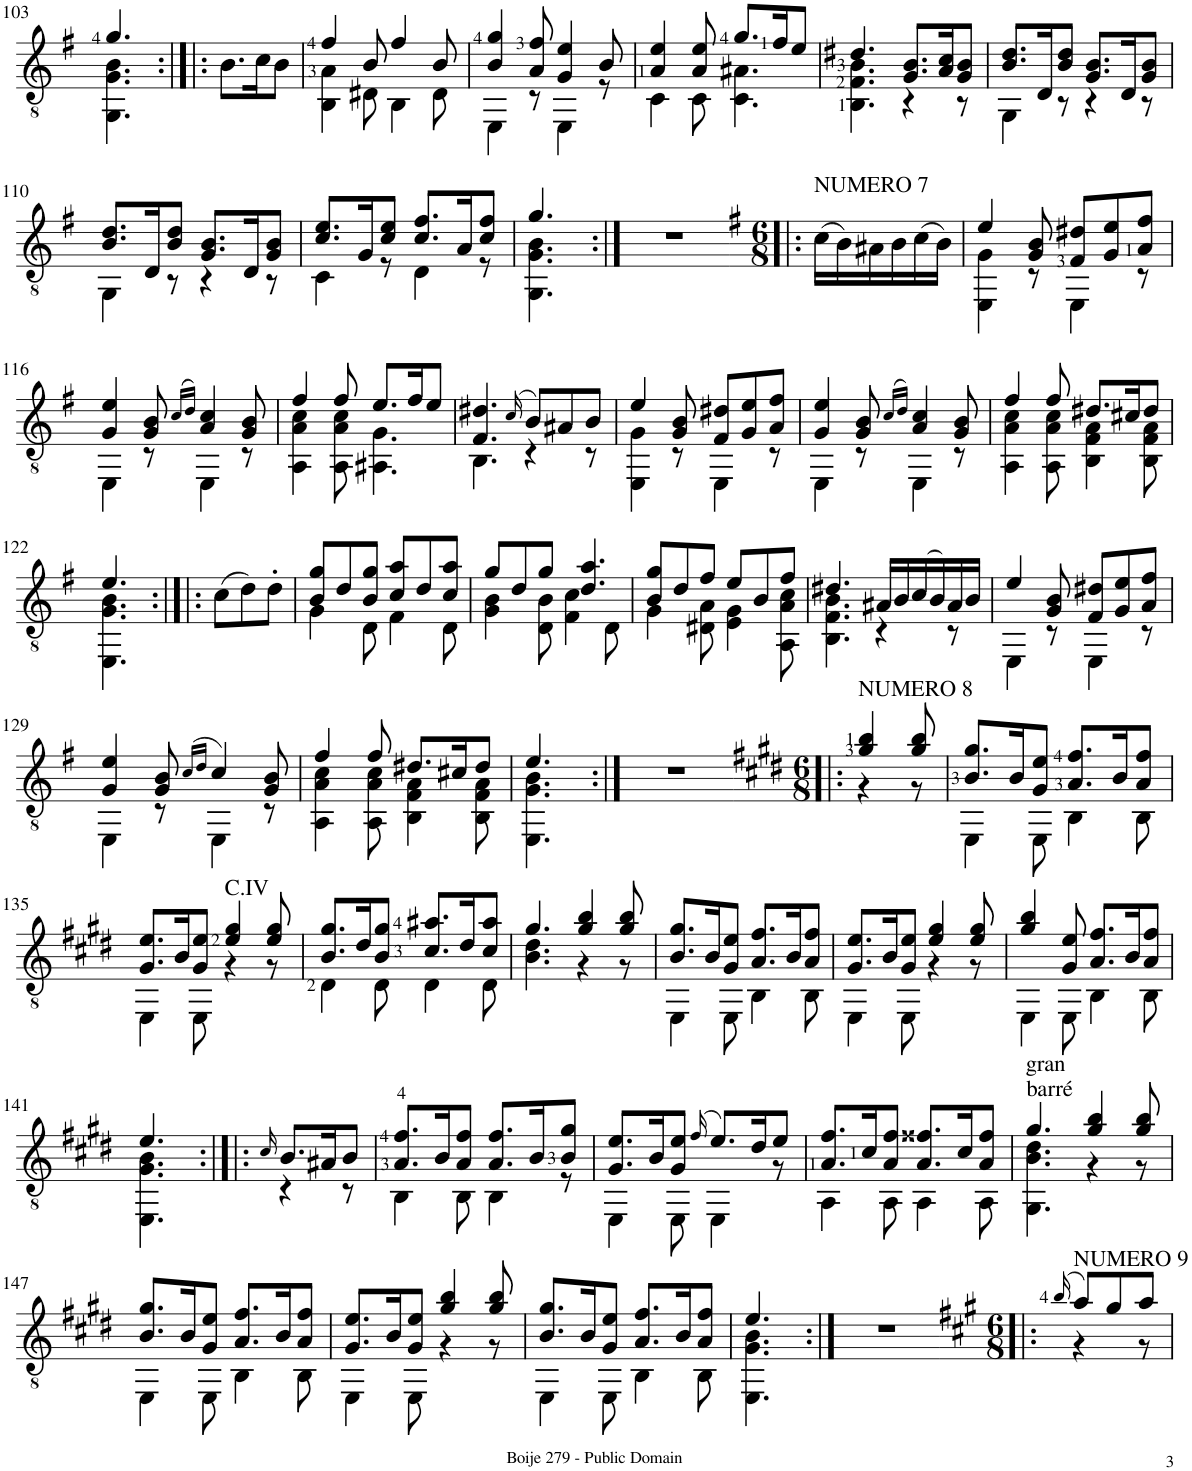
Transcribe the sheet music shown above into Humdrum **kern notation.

**kern
*part1
*staff1
*I"Guitar
*I'Guit.
!!LO:PB:g=z
*clefGv2
*k[f#]
*M6/8
=103
*^
4.g/	4.GG\ 4.G\ 4.B\
*v	*v
=104:|!|:
8.B\L
16c\K
8B\J
=105
*^
4f#/	4BB\ 4A\
8B/	8D#X\
4f#/	4BB\
8B/	8D#\
=106	=106
4B/ 4g/	4EE\
8A/ 8f#/	8r
4G/ 4e/	4EE\
8B/	8r
=107	=107
4A/ 4e/	4C\
8A/ 8e/	8C\
8.g/L	4.C\ 4.A#X\
16f#/K	.
8e/J	.
=108	=108
4.d#X/	4.BB\ 4.F#\ 4.B\
8.G/ 8.B/L	4r
16A/ 16c/K	.
8G/ 8B/J	8r
=109	=109
8.B/ 8.d/L	4GG\
16D/K	.
8B/ 8d/J	8r
8.G/ 8.B/L	4r
16D/K	.
8G/ 8B/J	8r
!!LO:LB:g=z	!!
=110	=110
8.B/ 8.d/L	4GG\
16D/K	.
8B/ 8d/J	8r
8.G/ 8.B/L	4r
16D/K	.
8G/ 8B/J	8r
=111	=111
8.c/ 8.e/L	4C\
16G/K	.
8c/ 8e/J	8r
8.c/ 8.f#/L	4D\
16A/K	.
8c/ 8f#/J	8r
=112	=112
4.g/	4.GG\ 4.G\ 4.B\
*v	*v
=113:|!
2.r
=114!|:
*k[f#]
*M6/8
!LO:TX:a:t=NUMERO 7
(16c\LL
16B\)
16A#X\
16B\
(16c\
16B\JJ)
=115
*^
4e/	4EE\ 4G\
8G/ 8B/	8r
8F#/ 8d#X/L	4EE\
8G/ 8e/	.
8A/ 8f#/J	8r
!!LO:LB:g=z	!!
=116	=116
4G/ 4e/	4EE\
8G/ 8B/	8r
(16qc/LL	.
16qd/JJ)	.
4A/ 4c/	4EE\
8G/ 8B/	8r
=117	=117
4f#/	4AA\ 4A\ 4c\
8f#/	8AA\ 8A\ 8c\
8.e/L	4.AA#X\ 4.G\
16f#/K	.
8e/J	.
=118	=118
4.F#/ 4.d#X/	4.BB\
(16qc/	.
8B/L)	4r
8A#X/	.
8B/J	8r
=119	=119
4e/	4EE\ 4G\
8G/ 8B/	8r
8F#/ 8d#X/L	4EE\
8G/ 8e/	.
8A/ 8f#/J	8r
=120	=120
4G/ 4e/	4EE\
8G/ 8B/	8r
(16qc/LL	.
16qd/JJ)	.
4A/ 4c/	4EE\
8G/ 8B/	8r
=121	=121
4f#/	4AA\ 4A\ 4c\
8f#/	8AA\ 8A\ 8c\
8.d#X/L	4BB\ 4F#\ 4A\
16c#X/K	.
8d#/J	8BB\ 8F#\ 8A\
!!LO:LB:g=z	!!
=122	=122
4.e/	4.EE\ 4.G\ 4.B\
*v	*v
=123:|!|:
(8c\L
8d\)
8d'\J
=124
*^
8B/ 8g/L	4G\
8d/	.
8B/ 8g/J	8D\
8c/ 8a/L	4F#\
8d/	.
8c/ 8a/J	8D\
=125	=125
8g/L	4G\ 4B\
8d/	.
8g/J	8D\ 8B\
4.d/ 4.a/	4F#\ 4c\
.	8D\
=126	=126
8B/ 8g/L	4G\
8d/	.
8f#/J	8D#X\ 8A\
8e/L	4E\ 4G\
8B/	.
8f#/J	8AA\ 8A\ 8c\
=127	=127
4.d#X/	4.BB\ 4.F#\ 4.B\
16A#X/LL	4r
16B/	.
(16c/	.
16B/)	.
16A#/	8r
16B/JJ	.
=128	=128
4e/	4EE\
8G/ 8B/	8r
8F#/ 8d#X/L	4EE\
8G/ 8e/	.
8A/ 8f#/J	8r
!!LO:LB:g=z	!!
=129	=129
4G/ 4e/	4EE\
8G/ 8B/	8r
(16qc/LL	.
16qd/JJ	.
4c/)	4EE\
8G/ 8B/	8r
=130	=130
4f#/	4AA\ 4A\ 4c\
8f#/	8AA\ 8A\ 8c\
8.d#X/L	4BB\ 4F#\ 4A\
16c#X/K	.
8d#/J	8BB\ 8F#\ 8A\
=131	=131
4.e/	4.EE\ 4.G\ 4.B\
*v	*v
=132:|!
2.r
=133!|:
*k[f#c#g#d#]
*M6/8
*^
!LO:TX:a:t=NUMERO 8	!
4g#/ 4b/	4r
8g#/ 8b/	8r
=134	=134
8.B/ 8.g#/L	4EE\
16B/K	.
8G#/ 8e/J	8EE\
8.A/ 8.f#/L	4BB\
16B/K	.
8A/ 8f#/J	8BB\
!!LO:LB:g=z	!!
=135	=135
8.G#/ 8.e/L	4EE\
16B/K	.
8G#/ 8e/J	8EE\
!LO:TX:a:t=C.IV	!
4e/ 4g#/	4r
8e/ 8g#/	8r
=136	=136
8.B/ 8.g#/L	4D#\
16d#/K	.
8B/ 8g#/J	8D#\
8.c#/ 8.a#X/L	4D#\
16d#/K	.
8c#/ 8a#/J	8D#\
=137	=137
4.g#/	4.B\ 4.d#\
4g#/ 4b/	4r
8g#/ 8b/	8r
=138	=138
8.B/ 8.g#/L	4EE\
16B/K	.
8G#/ 8e/J	8EE\
8.A/ 8.f#/L	4BB\
16B/K	.
8A/ 8f#/J	8BB\
=139	=139
8.G#/ 8.e/L	4EE\
16B/K	.
8G#/ 8e/J	8EE\
4e/ 4g#/	4r
8e/ 8g#/	8r
=140	=140
4g#/ 4b/	4EE\
8G#/ 8e/	8EE\
8.A/ 8.f#/L	4BB\
16B/K	.
8A/ 8f#/J	8BB\
!!LO:LB:g=z	!!
=141	=141
4.e/	4.EE\ 4.G#\ 4.B\
=142:|!|:	=142:|!|:
16qc#/	.
8.B/L	4r
16A#X/K	.
8B/J	8r
=143	=143
8.A/ 8.f#/L	4BB\
16B/K	.
8A/ 8f#/J	8BB\
8.A/ 8.f#/L	4BB\
16B/K	.
8B/ 8g#/J	8r
=144	=144
8.G#/ 8.e/L	4EE\
16B/K	.
8G#/ 8e/J	8EE\
(16qf#/	.
8.e/L)	4EE\
16d#/K	.
8e/J	8r
=145	=145
8.A/ 8.f#/L	4AA\
16c#/K	.
8A/ 8f#/J	8AA\
8.A/ 8.f##X/L	4AA\
16c#/K	.
8A/ 8f##/J	8AA\
=146	=146
!LO:TX:a:t=gran	!
!LO:TX:a:t=barré	!
4.g#/	4.GG#\ 4.B\ 4.d#\
4g#/ 4b/	4r
8g#/ 8b/	8r
!!LO:LB:g=z	!!
=147	=147
8.B/ 8.g#/L	4EE\
16B/K	.
8G#/ 8e/J	8EE\
8.A/ 8.f#/L	4BB\
16B/K	.
8A/ 8f#/J	8BB\
=148	=148
8.G#/ 8.e/L	4EE\
16B/K	.
8G#/ 8e/J	8EE\
4g#/ 4b/	4r
8g#/ 8b/	8r
=149	=149
8.B/ 8.g#/L	4EE\
16B/K	.
8G#/ 8e/J	8EE\
8.A/ 8.f#/L	4BB\
16B/K	.
8A/ 8f#/J	8BB\
=150	=150
4.e/	4.EE\ 4.G#\ 4.B\
*v	*v
=151:|!
2.r
=152!|:
*k[f#c#g#]
*M6/8
(16qb/
*^
!LO:TX:a:t=NUMERO 9	!
8a/L)	4r
8g#/	.
8a/J	8r
*v	*v
=
*-
